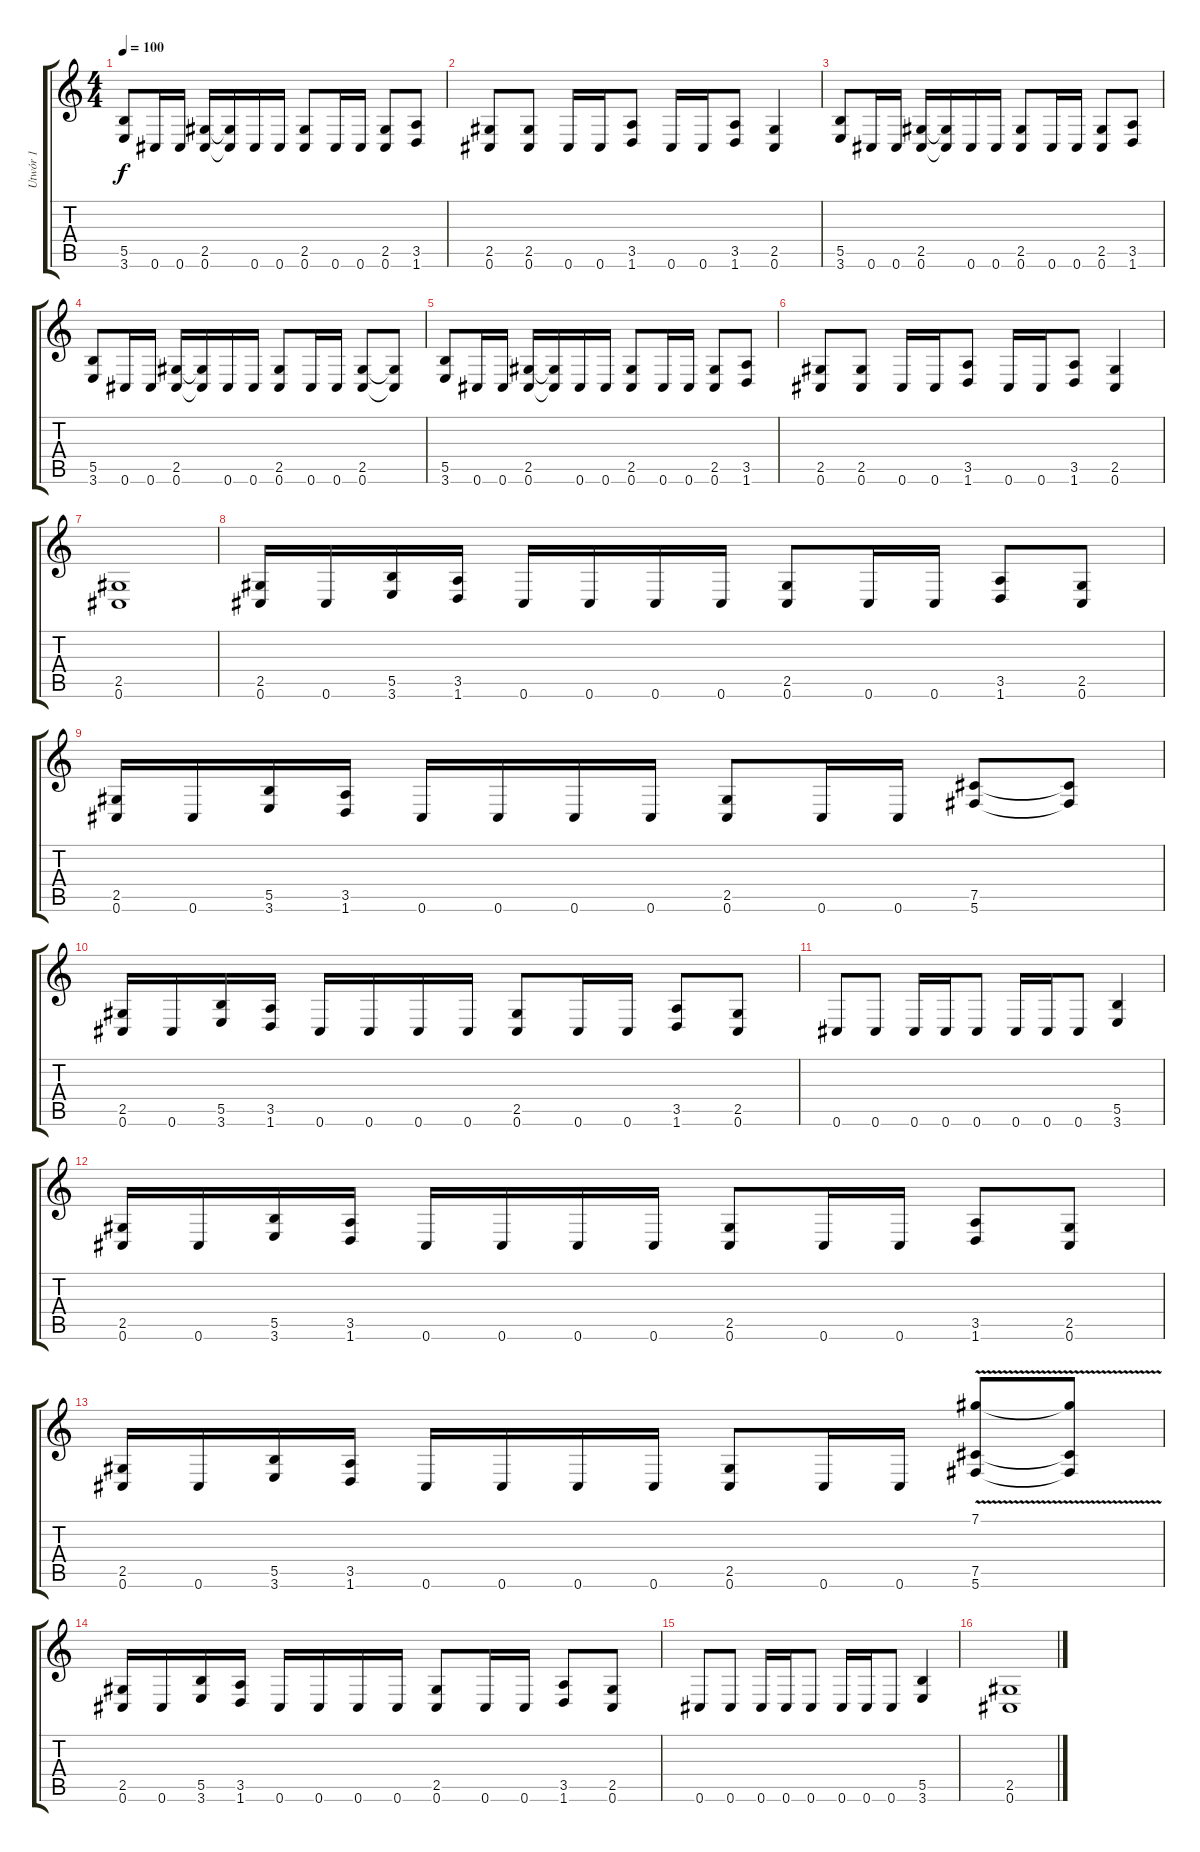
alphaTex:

\track ("Utwór 1" "Utwór 1") {instrument overdrivenguitar}
\staff {score tabs}
\tuning (Db4 Ab3 E3 B2 Gb2 Db2) {hide}
\ts (4 4)
\tempo 100
\clef g2
\ks c
(5.5 3.6).8{dy f} 0.6.16 0.6.16 (2.5 0.6).16 (2.5{t} 0.6{t}).16 0.6.16 0.6.16 (2.5 0.6).8 0.6.16 0.6.16 (2.5 0.6).8 (3.5 1.6).8 |
(2.5 0.6).8 (2.5 0.6).8 0.6.16 0.6.16 (3.5 1.6).8 0.6.16 0.6.16 (3.5 1.6).8 (2.5 0.6).4 |
(5.5 3.6).8 0.6.16 0.6.16 (2.5 0.6).16 (2.5{t} 0.6{t}).16 0.6.16 0.6.16 (2.5 0.6).8 0.6.16 0.6.16 (2.5 0.6).8 (3.5 1.6).8 |
(5.5 3.6).8 0.6.16 0.6.16 (2.5 0.6).16 (2.5{t} 0.6{t}).16 0.6.16 0.6.16 (2.5 0.6).8 0.6.16 0.6.16 (2.5 0.6).8 (2.5{t} 0.6{t}).8 |
(5.5 3.6).8 0.6.16 0.6.16 (2.5 0.6).16 (2.5{t} 0.6{t}).16 0.6.16 0.6.16 (2.5 0.6).8 0.6.16 0.6.16 (2.5 0.6).8 (3.5 1.6).8 |
(2.5 0.6).8 (2.5 0.6).8 0.6.16 0.6.16 (3.5 1.6).8 0.6.16 0.6.16 (3.5 1.6).8 (2.5 0.6).4 |
(2.5 0.6).1 |
(2.5 0.6).16 0.6.16 (5.5 3.6).16 (3.5 1.6).16 0.6.16 0.6.16 0.6.16 0.6.16 (2.5 0.6).8 0.6.16 0.6.16 (3.5 1.6).8 (2.5 0.6).8 |
(2.5 0.6).16 0.6.16 (5.5 3.6).16 (3.5 1.6).16 0.6.16 0.6.16 0.6.16 0.6.16 (2.5 0.6).8 0.6.16 0.6.16 (7.5 5.6).8 (7.5{t} 5.6{t}).8 |
(2.5 0.6).16 0.6.16 (5.5 3.6).16 (3.5 1.6).16 0.6.16 0.6.16 0.6.16 0.6.16 (2.5 0.6).8 0.6.16 0.6.16 (3.5 1.6).8 (2.5 0.6).8 |
0.6.8 0.6.8 0.6.16 0.6.16 0.6.8 0.6.16 0.6.16 0.6.8 (5.5 3.6).4 |
(2.5 0.6).16 0.6.16 (5.5 3.6).16 (3.5 1.6).16 0.6.16 0.6.16 0.6.16 0.6.16 (2.5 0.6).8 0.6.16 0.6.16 (3.5 1.6).8 (2.5 0.6).8 |
(2.5 0.6).16 0.6.16 (5.5 3.6).16 (3.5 1.6).16 0.6.16 0.6.16 0.6.16 0.6.16 (2.5 0.6).8 0.6.16 0.6.16 (7.1{v} 7.5 5.6).8 (7.1{t} 7.5{t} 5.6{t}).8 |
(2.5 0.6).16 0.6.16 (5.5 3.6).16 (3.5 1.6).16 0.6.16 0.6.16 0.6.16 0.6.16 (2.5 0.6).8 0.6.16 0.6.16 (3.5 1.6).8 (2.5 0.6).8 |
0.6.8 0.6.8 0.6.16 0.6.16 0.6.8 0.6.16 0.6.16 0.6.8 (5.5 3.6).4 |
(2.5 0.6).1
